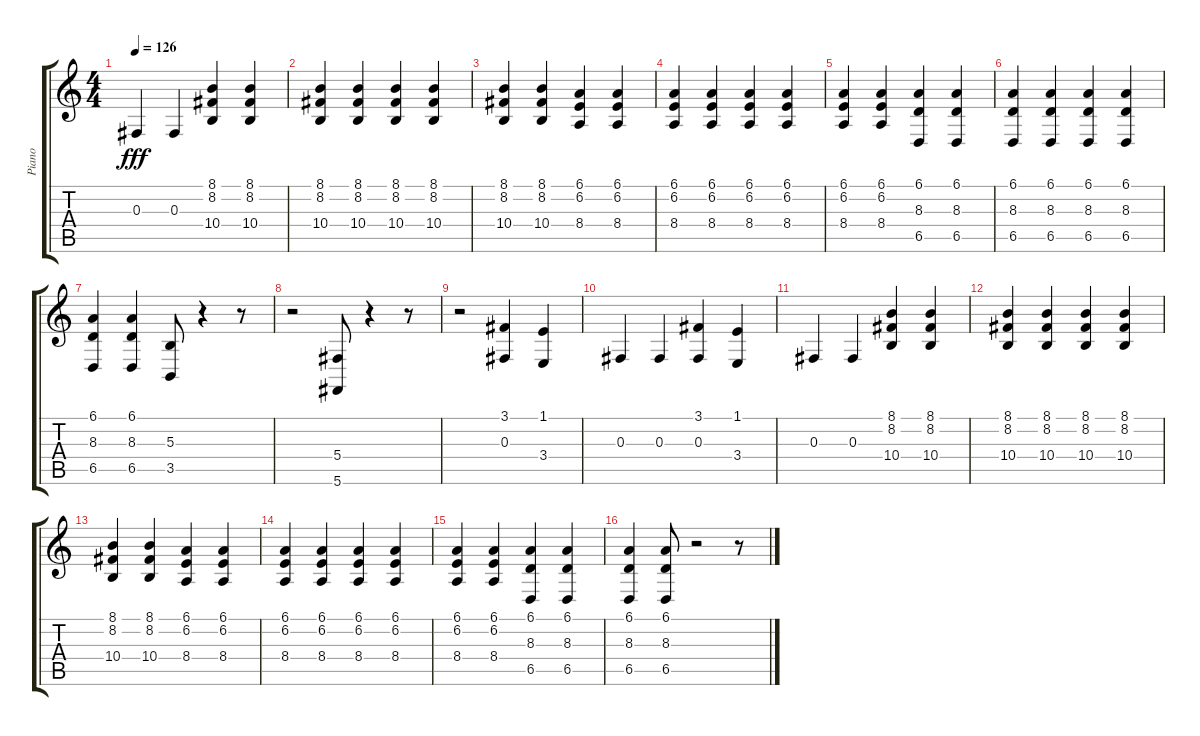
\track ("Piano" "Piano") {instrument acousticgrandpiano}
\staff {score tabs}
\tuning (Eb4 Bb3 Gb3 Db3 Ab2 Db2) {hide}
\ts (4 4)
\tempo 126
\clef g2
\ks c
0.3.4{dy fff} 0.3.4 (8.1 8.2 10.4).4 (8.1 8.2 10.4).4 |
(8.1 8.2 10.4).4 (8.1 8.2 10.4).4 (8.1 8.2 10.4).4 (8.1 8.2 10.4).4 |
(8.1 8.2 10.4).4 (8.1 8.2 10.4).4 (6.1 6.2 8.4).4 (6.1 6.2 8.4).4 |
(6.1 6.2 8.4).4 (6.1 6.2 8.4).4 (6.1 6.2 8.4).4 (6.1 6.2 8.4).4 |
(6.1 6.2 8.4).4 (6.1 6.2 8.4).4 (6.1 8.3 6.5).4 (6.1 8.3 6.5).4 |
(6.1 8.3 6.5).4 (6.1 8.3 6.5).4 (6.1 8.3 6.5).4 (6.1 8.3 6.5).4 |
(6.1 8.3 6.5).4 (6.1 8.3 6.5).4 (5.3 3.5).8 r.4 r.8 |
r.2 (5.4 5.6).8 r.4 r.8 |
r.2 (3.1 0.3).4 (1.1 3.4).4 |
0.3.4 0.3.4 (3.1 0.3).4 (1.1 3.4).4 |
0.3.4 0.3.4 (8.1 8.2 10.4).4 (8.1 8.2 10.4).4 |
(8.1 8.2 10.4).4 (8.1 8.2 10.4).4 (8.1 8.2 10.4).4 (8.1 8.2 10.4).4 |
(8.1 8.2 10.4).4 (8.1 8.2 10.4).4 (6.1 6.2 8.4).4 (6.1 6.2 8.4).4 |
(6.1 6.2 8.4).4 (6.1 6.2 8.4).4 (6.1 6.2 8.4).4 (6.1 6.2 8.4).4 |
(6.1 6.2 8.4).4 (6.1 6.2 8.4).4 (6.1 8.3 6.5).4 (6.1 8.3 6.5).4 |
(6.1 8.3 6.5).4 (6.1 8.3 6.5).8 r.2 r.8
